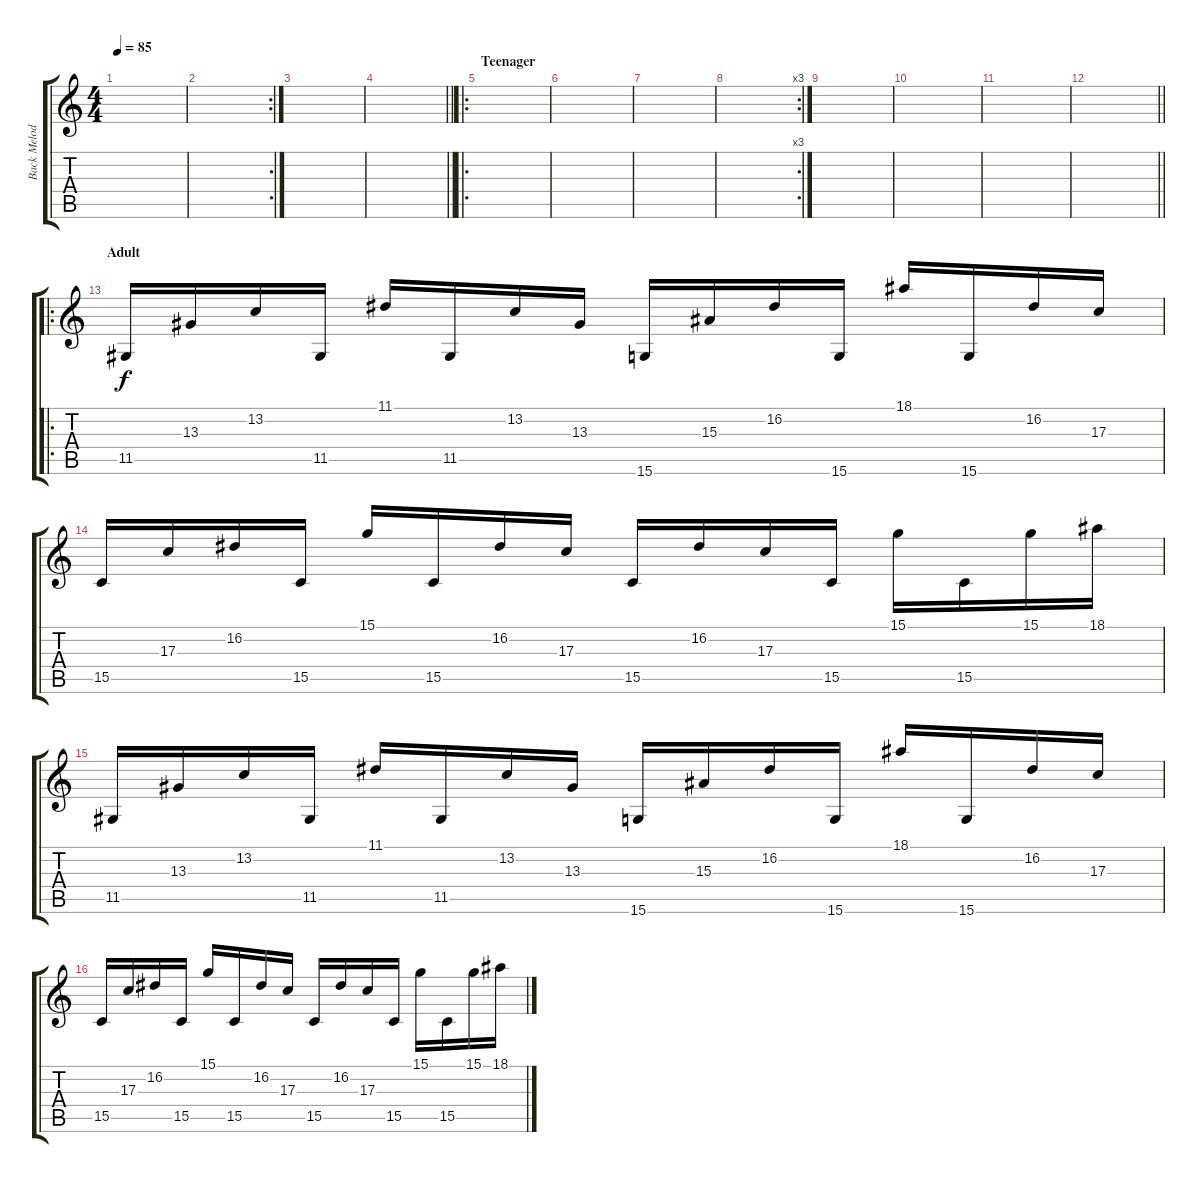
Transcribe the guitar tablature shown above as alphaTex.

\track ("Back Melody 2" "Back Melod") {instrument clavinet}
\staff {score tabs}
\tuning (E4 B3 G3 D3 A2 E2) {hide}
\ts (4 4)
\tempo 85
\clef g2
\ks c
|
\rc 2
|
|
\barLineRight lightlight
|
\ro
\section ("" "Teenager")
|
|
|
\rc 3
|
|
|
|
\barLineRight lightlight
|
\ro
\section ("" "Adult")
11.5.16 13.3.16 13.2.16 11.5.16 11.1.16 11.5.16 13.2.16 13.3.16 15.6.16 15.3.16 16.2.16 15.6.16 18.1.16 15.6.16 16.2.16 17.3.16 |
15.5.16 17.3.16 16.2.16 15.5.16 15.1.16 15.5.16 16.2.16 17.3.16 15.5.16 16.2.16 17.3.16 15.5.16 15.1.16 15.5.16 15.1.16 18.1.16 |
11.5.16 13.3.16 13.2.16 11.5.16 11.1.16 11.5.16 13.2.16 13.3.16 15.6.16 15.3.16 16.2.16 15.6.16 18.1.16 15.6.16 16.2.16 17.3.16 |
15.5.16 17.3.16 16.2.16 15.5.16 15.1.16 15.5.16 16.2.16 17.3.16 15.5.16 16.2.16 17.3.16 15.5.16 15.1.16 15.5.16 15.1.16 18.1.16
